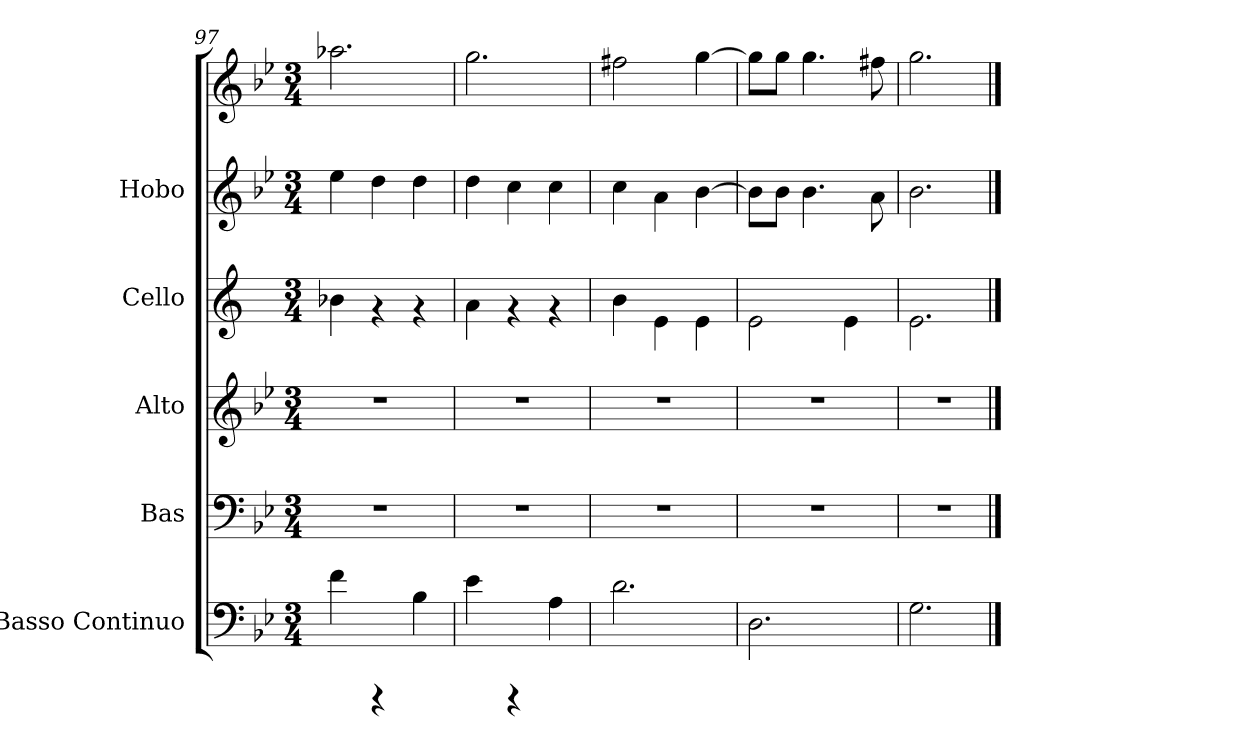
**kern	**kern	**kern	**kern	**kern	**kern
*part5	*part4	*part3	*part2	*part1	*part1
*staff6	*staff5	*staff4	*staff3	*staff2	*staff1
*I"Basso Continuo	*I"Bas	*I"Alto	*I"Cello	*I"Hobo	*
*	*	*	*I'Cl	*I'Ob	*
*clefF4	*clefF4	*clefG2	*clefG2	*clefG2	*clefG2
*ITrd7c12	*	*	*ITrd1c2	*	*
*k[b-e-]	*k[b-e-]	*k[b-e-]	*k[b-e-]	*k[b-e-]	*k[b-e-]
*B-:	*B-:	*B-:	*B-:	*B-:	*B-:
*M3/4	*M3/4	*M3/4	*M3/4	*M3/4	*M3/4
=97	=97	=97	=97	=97	=97
4F\	2.r	2.r	4a-X\	4ee-\	2.aa-X\
4rCCC	.	.	4rf	4dd\	.
4BB-\	.	.	4rf	4dd\	.
=98	=98	=98	=98	=98	=98
4E-\	2.r	2.r	4g\	4dd\	2.gg\
4rCCC	.	.	4rf	4cc\	.
4AA\	.	.	4rf	4cc\	.
=99	=99	=99	=99	=99	=99
2.D\	2.r	2.r	4a\	4cc\	2ff#X\
.	.	.	4d\	4a\	.
.	.	.	4d\	[>4b-\	[>4gg\
=100	=100	=100	=100	=100	=100
2.DD\	2.r	2.r	2d\	8b-\L]	8gg\L]
.	.	.	.	8b-\J	8gg\J
.	.	.	.	4.b-\	4.gg\
.	.	.	4d\	.	.
.	.	.	.	8a\	8ff#X\
=101	=101	=101	=101	=101	=101
2.GG\	2.r	2.r	2.d\	2.b-\	2.gg\
==	==	==	==	==	==
*-	*-	*-	*-	*-	*-
